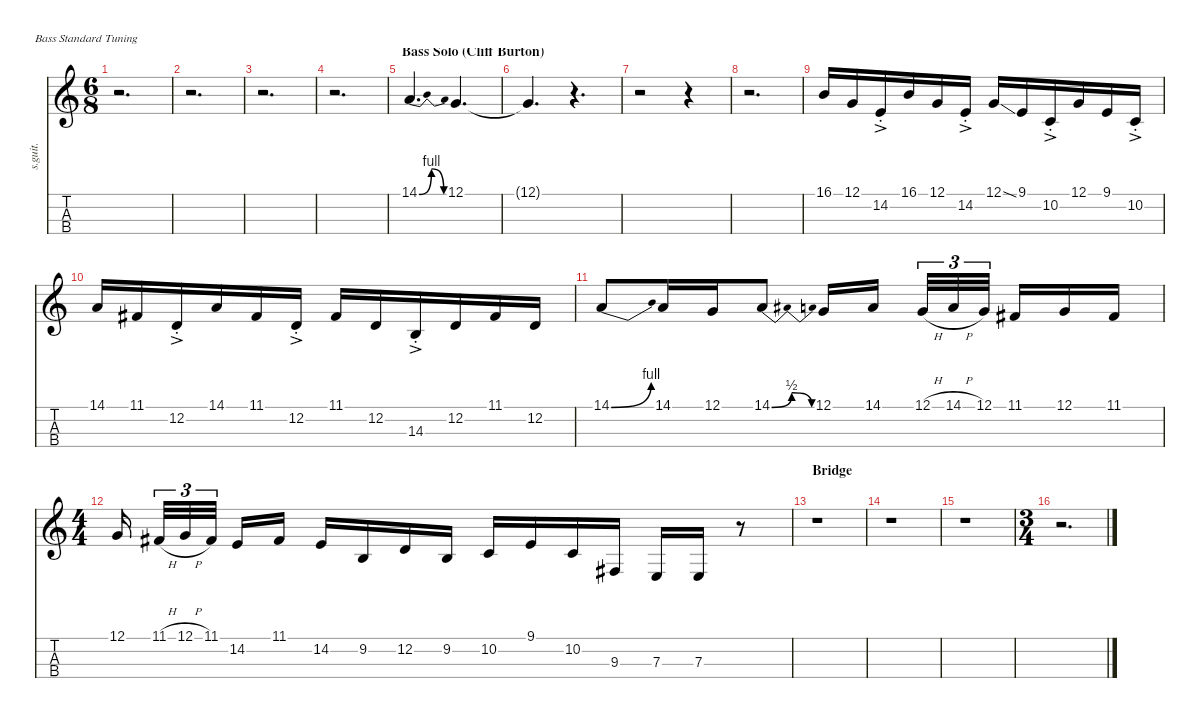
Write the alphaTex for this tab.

\defaultSystemsLayout 4
\hideDynamics
\bracketExtendMode nobrackets
\track ("Bass Harmony" "s.guit.") {instrument electricbassfinger}
\staff {score tabs}
\tuning (G2 D2 A1 E1)
\ts (6 8)
\tempo (78 hide)
\clef g2
\ks c
r.2{d dy f} |
r.2{d} |
r.2{d} |
r.2{d} |
\section ("" "Bass Solo (Cliff Burton)")
14.1{be (bendrelease 0 0 30 4 30 4 60 0)}.4{d lyrics (0 "") lyrics (1 "") lyrics (2 "") lyrics (3 "") lyrics (4 "")} 12.1.4{d lyrics (0 "") lyrics (1 "") lyrics (2 "") lyrics (3 "") lyrics (4 "")} |
12.1{t}.4{d lyrics (0 "") lyrics (1 "") lyrics (2 "") lyrics (3 "") lyrics (4 "")} r.4{d} |
r.2 r.4 |
r.2{d} |
16.1.16{lyrics (0 "") lyrics (1 "") lyrics (2 "") lyrics (3 "") lyrics (4 "")} 12.1.16{lyrics (0 "") lyrics (1 "") lyrics (2 "") lyrics (3 "") lyrics (4 "")} 14.2{ac st}.16{lyrics (0 "") lyrics (1 "") lyrics (2 "") lyrics (3 "") lyrics (4 "")} 16.1.16{lyrics (0 "") lyrics (1 "") lyrics (2 "") lyrics (3 "") lyrics (4 "")} 12.1.16{lyrics (0 "") lyrics (1 "") lyrics (2 "") lyrics (3 "") lyrics (4 "")} 14.2{ac st}.16{lyrics (0 "") lyrics (1 "") lyrics (2 "") lyrics (3 "") lyrics (4 "")} 12.1{ss}.16{lyrics (0 "") lyrics (1 "") lyrics (2 "") lyrics (3 "") lyrics (4 "")} 9.1.16{lyrics (0 "") lyrics (1 "") lyrics (2 "") lyrics (3 "") lyrics (4 "")} 10.2{ac st}.16{lyrics (0 "") lyrics (1 "") lyrics (2 "") lyrics (3 "") lyrics (4 "")} 12.1.16{lyrics (0 "") lyrics (1 "") lyrics (2 "") lyrics (3 "") lyrics (4 "")} 9.1.16{lyrics (0 "") lyrics (1 "") lyrics (2 "") lyrics (3 "") lyrics (4 "")} 10.2{ac st}.16{lyrics (0 "") lyrics (1 "") lyrics (2 "") lyrics (3 "") lyrics (4 "")} |
14.1.16{lyrics (0 "") lyrics (1 "") lyrics (2 "") lyrics (3 "") lyrics (4 "")} 11.1{acc #}.16{lyrics (0 "") lyrics (1 "") lyrics (2 "") lyrics (3 "") lyrics (4 "")} 12.2{ac st}.16{lyrics (0 "") lyrics (1 "") lyrics (2 "") lyrics (3 "") lyrics (4 "")} 14.1.16{lyrics (0 "") lyrics (1 "") lyrics (2 "") lyrics (3 "") lyrics (4 "")} 11.1{acc #}.16{lyrics (0 "") lyrics (1 "") lyrics (2 "") lyrics (3 "") lyrics (4 "")} 12.2{ac st}.16{lyrics (0 "") lyrics (1 "") lyrics (2 "") lyrics (3 "") lyrics (4 "")} 11.1{acc #}.16{lyrics (0 "") lyrics (1 "") lyrics (2 "") lyrics (3 "") lyrics (4 "")} 12.2.16{lyrics (0 "") lyrics (1 "") lyrics (2 "") lyrics (3 "") lyrics (4 "")} 14.3{ac st}.16{lyrics (0 "") lyrics (1 "") lyrics (2 "") lyrics (3 "") lyrics (4 "")} 12.2.16{lyrics (0 "") lyrics (1 "") lyrics (2 "") lyrics (3 "") lyrics (4 "")} 11.1{acc #}.16{lyrics (0 "") lyrics (1 "") lyrics (2 "") lyrics (3 "") lyrics (4 "")} 12.2.16{lyrics (0 "") lyrics (1 "") lyrics (2 "") lyrics (3 "") lyrics (4 "")} |
14.1{be (bend 0 0 15 4)}.8{lyrics (0 "") lyrics (1 "") lyrics (2 "") lyrics (3 "") lyrics (4 "")} 14.1.16{lyrics (0 "") lyrics (1 "") lyrics (2 "") lyrics (3 "") lyrics (4 "")} 12.1.16{lyrics (0 "") lyrics (1 "") lyrics (2 "") lyrics (3 "") lyrics (4 "")} 14.1{be (bendrelease 0 0 30 2 30 2 60 0)}.8{lyrics (0 "") lyrics (1 "") lyrics (2 "") lyrics (3 "") lyrics (4 "")} 12.1.16{lyrics (0 "") lyrics (1 "") lyrics (2 "") lyrics (3 "") lyrics (4 "")} 14.1.16{lyrics (0 "") lyrics (1 "") lyrics (2 "") lyrics (3 "") lyrics (4 "")} 12.1{h}.32{tu (3 2) lyrics (0 "") lyrics (1 "") lyrics (2 "") lyrics (3 "") lyrics (4 "")} 14.1{h}.32{tu (3 2) lyrics (0 "") lyrics (1 "") lyrics (2 "") lyrics (3 "") lyrics (4 "")} 12.1.32{tu (3 2) lyrics (0 "") lyrics (1 "") lyrics (2 "") lyrics (3 "") lyrics (4 "")} 11.1{acc #}.16{lyrics (0 "") lyrics (1 "") lyrics (2 "") lyrics (3 "") lyrics (4 "")} 12.1.16{lyrics (0 "") lyrics (1 "") lyrics (2 "") lyrics (3 "") lyrics (4 "")} 11.1{acc #}.16{lyrics (0 "") lyrics (1 "") lyrics (2 "") lyrics (3 "") lyrics (4 "")} |
\ts (4 4)
\beaming (8 2 2 2 2)
12.1.16{lyrics (0 "") lyrics (1 "") lyrics (2 "") lyrics (3 "") lyrics (4 "")} 11.1{h acc #}.32{tu (3 2) lyrics (0 "") lyrics (1 "") lyrics (2 "") lyrics (3 "") lyrics (4 "")} 12.1{h}.32{tu (3 2) lyrics (0 "") lyrics (1 "") lyrics (2 "") lyrics (3 "") lyrics (4 "")} 11.1{acc #}.32{tu (3 2) lyrics (0 "") lyrics (1 "") lyrics (2 "") lyrics (3 "") lyrics (4 "")} 14.2.16{lyrics (0 "") lyrics (1 "") lyrics (2 "") lyrics (3 "") lyrics (4 "")} 11.1{acc #}.16{lyrics (0 "") lyrics (1 "") lyrics (2 "") lyrics (3 "") lyrics (4 "")} 14.2.16{lyrics (0 "") lyrics (1 "") lyrics (2 "") lyrics (3 "") lyrics (4 "")} 9.2.16{lyrics (0 "") lyrics (1 "") lyrics (2 "") lyrics (3 "") lyrics (4 "")} 12.2.16{lyrics (0 "") lyrics (1 "") lyrics (2 "") lyrics (3 "") lyrics (4 "")} 9.2.16{lyrics (0 "") lyrics (1 "") lyrics (2 "") lyrics (3 "") lyrics (4 "")} 10.2.16{lyrics (0 "") lyrics (1 "") lyrics (2 "") lyrics (3 "") lyrics (4 "")} 9.1.16{lyrics (0 "") lyrics (1 "") lyrics (2 "") lyrics (3 "") lyrics (4 "")} 10.2.16{lyrics (0 "") lyrics (1 "") lyrics (2 "") lyrics (3 "") lyrics (4 "")} 9.3{acc #}.16{lyrics (0 "") lyrics (1 "") lyrics (2 "") lyrics (3 "") lyrics (4 "")} 7.3.16{lyrics (0 "") lyrics (1 "") lyrics (2 "") lyrics (3 "") lyrics (4 "")} 7.3.16{lyrics (0 "") lyrics (1 "") lyrics (2 "") lyrics (3 "") lyrics (4 "")} r.8 |
\section ("" "Bridge")
\tempo (130 hide)
r.1 |
r.1 |
r.1 |
\ts (3 4)
\beaming (8 2 2 2 2)
r.2{d}
